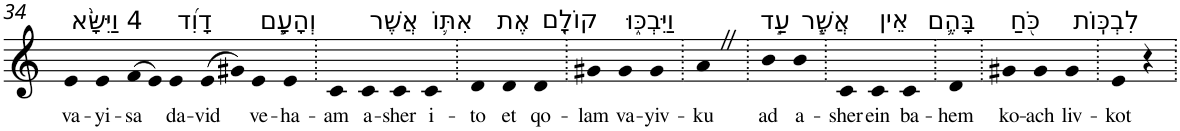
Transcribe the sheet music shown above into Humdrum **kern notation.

**kern	**text
*part1	*part1
*staff1	*staff1
*I"Piano	*
*I'Pno	*
!!LO:PB:g=z
*clefG2	*
*k[]	*
=34	=34
!LO:TX:a:t=4 וַיִּשָּׂ֨א	!
!	!LO:LY:b
4e	va-
!	!LO:LY:b
4e	-yi-
!	!LO:LY:b
(>8f	-sa
8e)	.
!LO:TX:a:t=דָוִ֜ד	!
!	!LO:LY:b
4e	da-
!	!LO:LY:b
(>8e	-vid
8g#X)	.
!LO:TX:a:t=וְהָעָ֧ם	!
!	!LO:LY:b
4e	ve-
!	!LO:LY:b
4e	-ha-
=35.	=35.
!	!LO:LY:b
4c	-am
!LO:TX:a:t=אֲשֶׁר	!
!	!LO:LY:b
4c	a-
!	!LO:LY:b
4c	-sher
!LO:TX:a:t=אִתּ֛וֹ	!
!	!LO:LY:b
4c	i-
=36.	=36.
!	!LO:LY:b
4d	-to
!LO:TX:a:t=אֶת	!
!	!LO:LY:b
4d	et
!LO:TX:a:t=קוֹלָ֖ם	!
!	!LO:LY:b
4d	qo-
=37.	=37.
!	!LO:LY:b
4g#X	-lam
!LO:TX:a:t=וַיִּבְכּ֑וּ	!
!	!LO:LY:b
4g#	va-
!	!LO:LY:b
4g#	-yiv-
=38.	=38.
!	!LO:LY:b
4aZ	-ku
=39.	=39.
!LO:TX:a:t=עַ֣ד	!
!	!LO:LY:b
4b	ad
!LO:TX:a:t=אֲשֶׁ֧ר	!
!	!LO:LY:b
4b	a-
=40.	=40.
!	!LO:LY:b
4c	-sher
!LO:TX:a:t=אֵין	!
!	!LO:LY:b
4c	ein
!LO:TX:a:t=בָּהֶ֛ם	!
!	!LO:LY:b
4c	ba-
=41.	=41.
!	!LO:LY:b
4d	-hem
=42.	=42.
!LO:TX:a:t=כֹּ֖חַ	!
!	!LO:LY:b
4g#X	ko-
!	!LO:LY:b
4g#	-ach
!LO:TX:a:t=לִבְכּֽוֹת	!
!	!LO:LY:b
4g#	liv-
=43.	=43.
!	!LO:LY:b
4e	-kot
4r	.
=.	=.
*-	*-
